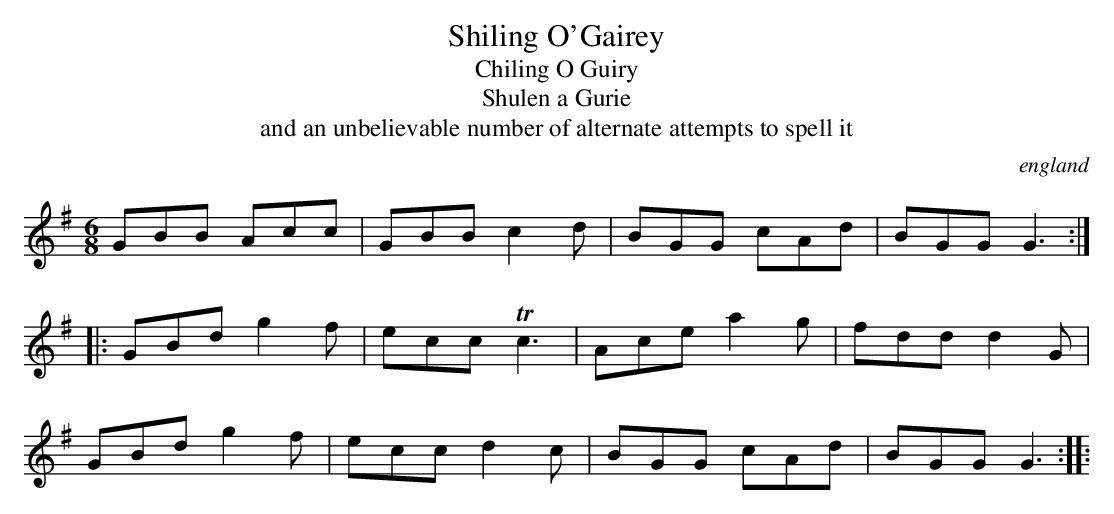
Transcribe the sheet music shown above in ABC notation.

X:1
T:Shiling O'Gairey
T:Chiling O Guiry
T:Shulen a Gurie
T:and an unbelievable number of alternate attempts to spell it
O:england
M:6/8
L:1/8
K:G
GBB Acc|GBB  c2d|BGG cAd|BGG G3::
GBd g2f|ecc Tc3 |Ace a2g|fdd d2G|
GBd g2f|ecc  d2c|BGG cAd|BGG G3::
